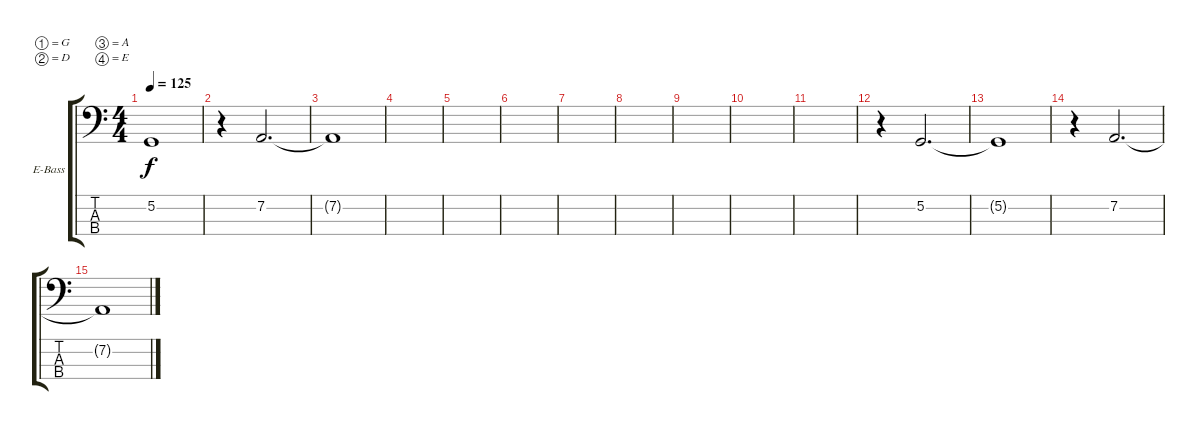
\defaultSystemsLayout 4
\bracketExtendMode groupsimilarinstruments
\firstSystemTrackNameOrientation horizontal
\otherSystemsTrackNameOrientation horizontal
\track ("Electric Bass" "E-Bass") {instrument electricbassfinger}
\staff {score tabs}
\tuning (G1 D1 A0 E0)
\ts (4 4)
\tempo 125
\clef f4
\scale
0.333333
\ks c
5.2{t}.1{dy f} |
\scale
0.333333 r.4 7.2.2{d} |
\scale
0.333333 7.2{t}.1 |
\scale
0.333333 |
\scale
0.333333 |
\scale
0.333333 |
\scale
0.333333 |
\scale
0.333333 |
\scale
0.333333 |
\scale
0.333333 |
|
r.4 5.2.2{d} |
5.2{t}.1 |
r.4 7.2.2{d} |
7.2{t}.1
